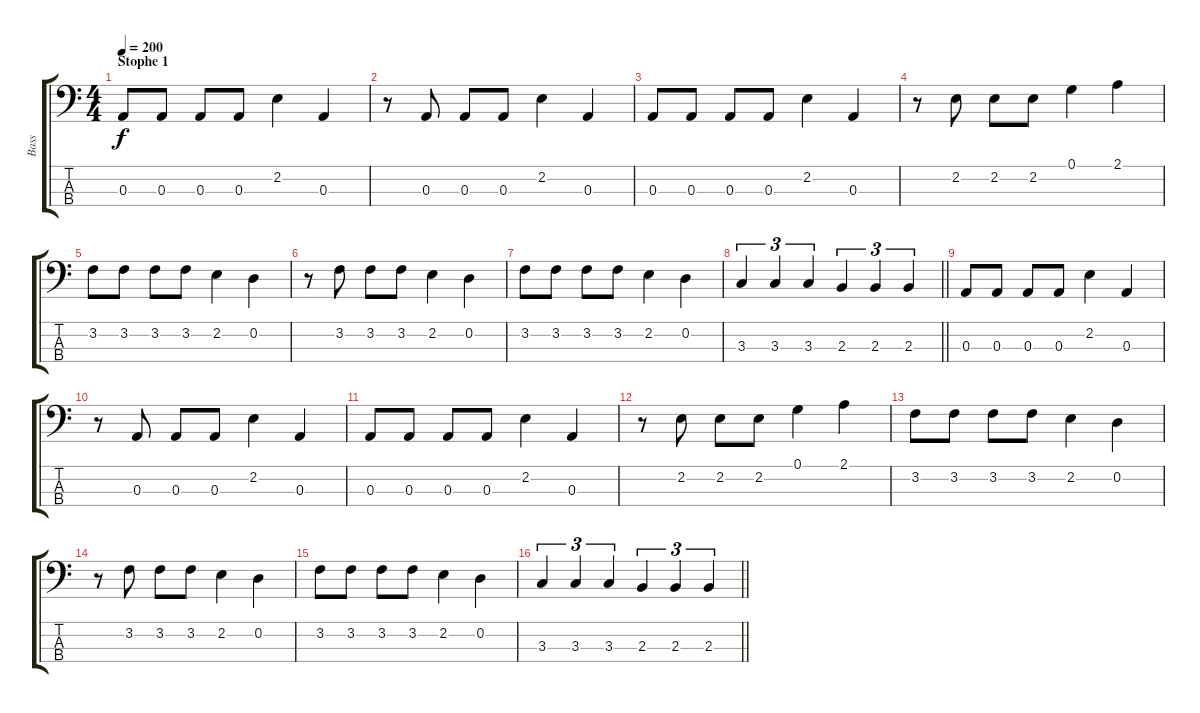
\track ("Bass" "Bass") {instrument slapbass1}
\staff {score tabs}
\tuning (G2 D2 A1 E1) {hide}
\ts (4 4)
\section ("" "Stophe 1")
\tempo 200
\clef f4
\ks c
0.3.8{dy f} 0.3.8 0.3.8 0.3.8 2.2.4 0.3.4 |
r.8 0.3.8 0.3.8 0.3.8 2.2.4 0.3.4 |
0.3.8 0.3.8 0.3.8 0.3.8 2.2.4 0.3.4 |
r.8 2.2.8 2.2.8 2.2.8 0.1.4 2.1.4 |
3.2.8 3.2.8 3.2.8 3.2.8 2.2.4 0.2.4 |
r.8 3.2.8 3.2.8 3.2.8 2.2.4 0.2.4 |
3.2.8 3.2.8 3.2.8 3.2.8 2.2.4 0.2.4 |
\barLineRight lightlight
3.3.4{tu (3 2)} 3.3.4{tu (3 2)} 3.3.4{tu (3 2)} 2.3.4{tu (3 2)} 2.3.4{tu (3 2)} 2.3.4{tu (3 2)} |
0.3.8 0.3.8 0.3.8 0.3.8 2.2.4 0.3.4 |
r.8 0.3.8 0.3.8 0.3.8 2.2.4 0.3.4 |
0.3.8 0.3.8 0.3.8 0.3.8 2.2.4 0.3.4 |
r.8 2.2.8 2.2.8 2.2.8 0.1.4 2.1.4 |
3.2.8 3.2.8 3.2.8 3.2.8 2.2.4 0.2.4 |
r.8 3.2.8 3.2.8 3.2.8 2.2.4 0.2.4 |
3.2.8 3.2.8 3.2.8 3.2.8 2.2.4 0.2.4 |
\barLineRight lightlight
3.3.4{tu (3 2)} 3.3.4{tu (3 2)} 3.3.4{tu (3 2)} 2.3.4{tu (3 2)} 2.3.4{tu (3 2)} 2.3.4{tu (3 2)}
